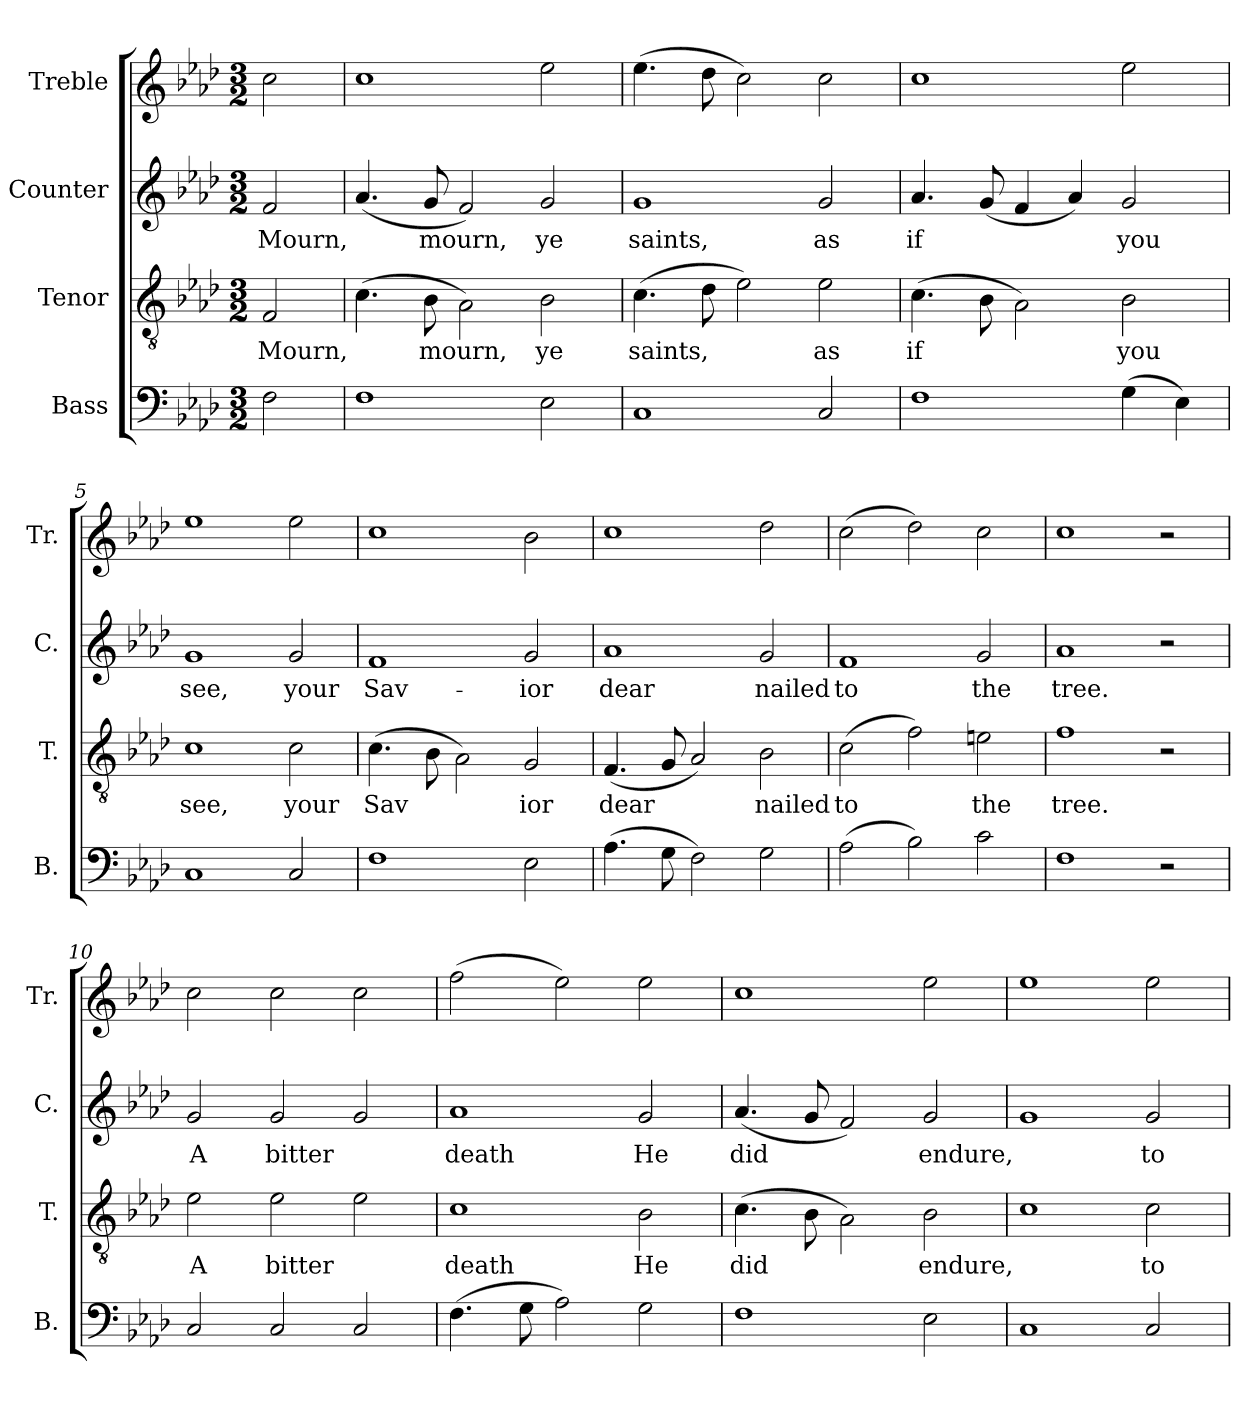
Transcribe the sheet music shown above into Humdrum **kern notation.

**kern	**text	**kern	**text	**kern	**text	**kern	**text
*part4	*part4	*part3	*part3	*part2	*part2	*part1	*part1
*staff4	*staff4	*staff3	*staff3	*staff2	*staff2	*staff1	*staff1
*I"Bass	*	*I"Tenor	*	*I"Counter	*	*I"Treble	*
*I'B.	*	*I'T.	*	*I'C.	*	*I'Tr.	*
!!LO:PB:g=z
*stria5	*	*stria5	*	*stria5	*	*stria5	*
*clefF4	*	*clefGv2	*	*clefG2	*	*clefG2	*
*k[b-e-a-d-]	*	*k[b-e-a-d-]	*	*k[b-e-a-d-]	*	*k[b-e-a-d-]	*
*A-:	*	*A-:	*	*A-:	*	*A-:	*
*M3/2	*	*M3/2	*	*M3/2	*	*M3/2	*
=1	=1	=1	=1	=1	=1	=1	=1
!	!LO:LY:b:cj	!	!LO:LY:a:cj	!	!LO:LY:b:cj	!	!LO:LY:b:cj
2F\	.	2F/	Mourn,	2f/	Mourn,	2cc\	.
=2	=2	=2	=2	=2	=2	=2	=2
!	!LO:LY:b:cj	!	!LO:LY:a:cj	!	!LO:LY:b:cj	!	!LO:LY:b:cj
1F	.	(>4.c\	.	(<4.a-/	.	1cc	.
!	!	!	!LO:LY:a:cj	!	!LO:LY:b:cj	!	!
.	.	8B-\	mourn,	8g/	mourn,	.	.
!	!	!	!LO:LY:a:cj	!	!LO:LY:b:cj	!	!
.	.	2A-\)	.	2f/)	.	.	.
!	!LO:LY:b:cj	!	!LO:LY:a:cj	!	!LO:LY:b:cj	!	!LO:LY:b:cj
2E-\	.	2B-\	ye	2g/	ye	2ee-\	.
=3	=3	=3	=3	=3	=3	=3	=3
!	!LO:LY:b:cj	!	!LO:LY:a:cj	!	!LO:LY:b:cj	!	!LO:LY:b:cj
1C	.	(>4.c\	saints,	1g	saints,	(>4.ee-\	.
!	!	!	!LO:LY:a:cj	!	!	!	!LO:LY:b:cj
.	.	8d-\	.	.	.	8dd-\	.
!	!	!	!LO:LY:a:cj	!	!	!	!LO:LY:b:cj
.	.	2e-\)	.	.	.	2cc\)	.
!	!LO:LY:b:cj	!	!LO:LY:a:cj	!	!LO:LY:b:cj	!	!LO:LY:b:cj
2C/	.	2e-\	as	2g/	as	2cc\	.
=4	=4	=4	=4	=4	=4	=4	=4
!	!LO:LY:b:cj	!	!LO:LY:a:cj	!	!LO:LY:b:cj	!	!LO:LY:b:cj
1F	.	(>4.c\	if	4.a-/	if	1cc	.
!	!	!	!LO:LY:a:cj	!	!LO:LY:b:cj	!	!
.	.	8B-\	.	(<8g/	.	.	.
!	!	!	!LO:LY:a:cj	!	!LO:LY:b:cj	!	!
.	.	2A-\)	.	4f/	.	.	.
!	!	!	!	!	!LO:LY:b:cj	!	!
.	.	.	.	4a-/)	.	.	.
!	!LO:LY:b:cj	!	!LO:LY:a:cj	!	!LO:LY:b:cj	!	!LO:LY:b:cj
(>4G\	.	2B-\	you	2g/	you	2ee-\	.
!	!LO:LY:b:cj	!	!	!	!	!	!
4E-\)	.	.	.	.	.	.	.
=5	=5	=5	=5	=5	=5	=5	=5
!	!LO:LY:b:cj	!	!LO:LY:a:cj	!	!LO:LY:b:cj	!	!LO:LY:b:cj
1C	.	1c	see,	1g	see,	1ee->	.
!	!LO:LY:b:cj	!	!LO:LY:a:cj	!	!LO:LY:b:cj	!	!LO:LY:b:cj
2C/	.	2c\	your	2g/	your	2ee-\	.
=6	=6	=6	=6	=6	=6	=6	=6
!	!LO:LY:b:cj	!	!LO:LY:a:cj	!	!LO:LY:b:cj	!	!LO:LY:b:cj
1F	.	(>4.c\	Sav-	1f	Sav-	1cc	.
!	!	!	!LO:LY:a:cj	!	!	!	!
.	.	8B-\	--	.	.	.	.
!	!	!	!LO:LY:a:cj	!	!	!	!
.	.	2A-\)	--	.	.	.	.
!	!LO:LY:b:cj	!	!LO:LY:a:cj	!	!LO:LY:b:cj	!	!LO:LY:b:cj
2E-\	.	2G/	-ior	2g/	-ior	2b-\	.
=7	=7	=7	=7	=7	=7	=7	=7
!	!LO:LY:b:cj	!	!LO:LY:a:cj	!	!LO:LY:b:cj	!	!LO:LY:b:cj
(>4.A-\	.	(<4.F/	dear	1a-	dear	1cc	.
!	!LO:LY:b:cj	!	!LO:LY:a:cj	!	!	!	!
8G\	.	8G/	.	.	.	.	.
!	!LO:LY:b:cj	!	!LO:LY:a:cj	!	!	!	!
2F\)	.	2A-/)	.	.	.	.	.
!	!LO:LY:b:cj	!	!LO:LY:a:cj	!	!LO:LY:b:cj	!	!LO:LY:b:cj
2G\	.	2B-\	nailed	2g/	nailed	2dd-\	.
=8	=8	=8	=8	=8	=8	=8	=8
!	!LO:LY:b:cj	!	!LO:LY:a:cj	!	!LO:LY:b:cj	!	!LO:LY:b:cj
(>2A-\	.	(>2c\	to	1f	to	(>2cc\	.
!	!LO:LY:b:cj	!	!LO:LY:a:cj	!	!	!	!LO:LY:b:cj
2B-\)	.	2f\)	.	.	.	2dd-\)	.
!	!LO:LY:b:cj	!	!LO:LY:a:cj	!	!LO:LY:b:cj	!	!LO:LY:b:cj
2c\	.	2en\	the	2g/	the	2cc\	.
=9	=9	=9	=9	=9	=9	=9	=9
!	!LO:LY:b:cj	!	!LO:LY:a:cj	!	!LO:LY:b:cj	!	!LO:LY:b:cj
1F	.	1f	tree.	1a-	tree.	1cc	.
2r	.	2r	.	2r	.	2r	.
=10	=10	=10	=10	=10	=10	=10	=10
!	!LO:LY:b:cj	!	!LO:LY:a:cj	!	!LO:LY:b:cj	!	!LO:LY:b:cj
2C/	.	2e-\	A	2g/	A	2cc>\	.
!	!LO:LY:b:cj	!	!LO:LY:a:cj	!	!LO:LY:b:cj	!	!LO:LY:b:cj
2C/	.	2e-\	bitter	2g/	bitter	2cc\	.
!	!LO:LY:b:cj	!	!LO:LY:a:cj	!	!LO:LY:b:cj	!	!LO:LY:b:cj
2C/	.	2e-\	.	2g/	.	2cc\	.
=11	=11	=11	=11	=11	=11	=11	=11
!	!LO:LY:b:cj	!	!LO:LY:a:cj	!	!LO:LY:b:cj	!	!LO:LY:b:cj
(>4.F\	.	1c	death	1a-	death	(>2ff\	.
!	!LO:LY:b:cj	!	!	!	!	!	!
8G\	.	.	.	.	.	.	.
!	!LO:LY:b:cj	!	!	!	!	!	!LO:LY:b:cj
2A-\)	.	.	.	.	.	2ee-\)	.
!	!LO:LY:b:cj	!	!LO:LY:a:cj	!	!LO:LY:b:cj	!	!LO:LY:b:cj
2G\	.	2B-\	He	2g/	He	2ee-\	.
!!LO:PB:g=z
=12	=12	=12	=12	=12	=12	=12	=12
!	!LO:LY:b:cj	!	!LO:LY:a:cj	!	!LO:LY:b:cj	!	!LO:LY:b:cj
1F	.	(>4.c\	did	(<4.a-/	did	1cc	.
!	!	!	!LO:LY:a:cj	!	!LO:LY:b:cj	!	!
.	.	8B-\	.	8g/	.	.	.
!	!	!	!LO:LY:a:cj	!	!LO:LY:b:cj	!	!
.	.	2A-\)	.	2f/)	.	.	.
!	!LO:LY:b:cj	!	!LO:LY:a:cj	!	!LO:LY:b:cj	!	!LO:LY:b:cj
2E-\	.	2B-\	endure,	2g/	endure,	2ee-\	.
=13	=13	=13	=13	=13	=13	=13	=13
!	!LO:LY:b:cj	!	!LO:LY:a:cj	!	!LO:LY:b:cj	!	!LO:LY:b:cj
1C	.	1c	.	1g	.	1ee-	.
!	!LO:LY:b:cj	!	!LO:LY:a:cj	!	!LO:LY:b:cj	!	!LO:LY:b:cj
2C/	.	2c\	to	2g/	to	2ee-\	.
=	=	=	=	=	=	=	=
*-	*-	*-	*-	*-	*-	*-	*-
